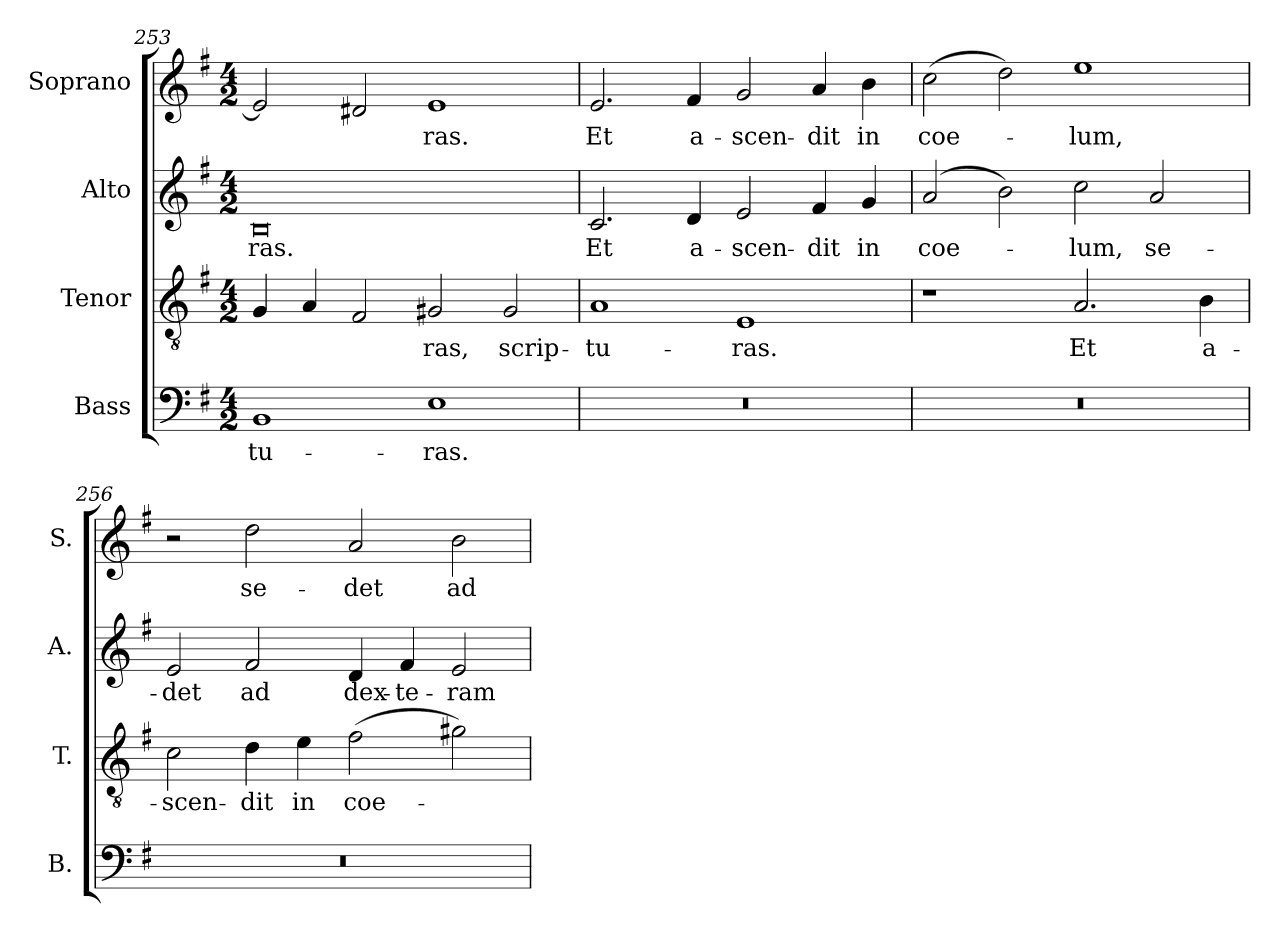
**kern	**text	**kern	**text	**kern	**text	**kern	**text
*part4	*part4	*part3	*part3	*part2	*part2	*part1	*part1
*staff4	*staff4	*staff3	*staff3	*staff2	*staff2	*staff1	*staff1
*I"Bass	*	*I"Tenor	*	*I"Alto	*	*I"Soprano	*
*I'B.	*	*I'T.	*	*I'A.	*	*I'S.	*
*clefF4	*	*clefGv2	*	*clefG2	*	*clefG2	*
*	*	*ITrd7c12	*	*	*	*	*
*k[f#]	*	*k[f#]	*	*k[f#]	*	*k[f#]	*
*G:	*	*G:	*	*G:	*	*G:	*
*M4/2	*	*M4/2	*	*M4/2	*	*M4/2	*
=253	=253	=253	=253	=253	=253	=253	=253
!	!LO:LY:b:color=#000000	!	!	!	!	!	!
!	!	!	!	!	!LO:LY:b:color=#000000	!	!
1BBi	-tu-	4GGi/	.	0Bi	-ras.	2ei/]	.
.	.	4AAi/	.	.	.	.	.
.	.	2FF#i/	.	.	.	2d#Xi/	.
!	!LO:LY:b:color=#000000	!	!	!	!	!	!
!	!	!	!LO:LY:b:color=#000000	!	!	!	!
!	!	!	!	!	!	!	!LO:LY:b:color=#000000
1Ei	-ras.	2GG#Xi/	-ras,	.	.	1ei	-ras.
!	!	!	!LO:LY:b:color=#000000	!	!	!	!
.	.	2GG#i/	scrip-	.	.	.	.
!!LO:LB:g=z
=254	=254	=254	=254	=254	=254	=254	=254
!LO:N:vis=1	!	!	!	!	!	!	!
!	!	!	!LO:LY:b:color=#000000	!	!	!	!
!	!	!	!	!	!LO:LY:b:color=#000000	!	!
!	!	!	!	!	!	!	!LO:LY:b:color=#000000
0r	.	1AAi	-tu-	2.ci/	Et	2.ei/	Et
!	!	!	!	!	!LO:LY:b:color=#000000	!	!
!	!	!	!	!	!	!	!LO:LY:b:color=#000000
.	.	.	.	4di/	a-	4f#i/	a-
!	!	!	!LO:LY:b:color=#000000	!	!	!	!
!	!	!	!	!	!LO:LY:b:color=#000000	!	!
!	!	!	!	!	!	!	!LO:LY:b:color=#000000
.	.	1EEi	-ras.	2ei/	-scen-	2gi/	-scen-
!	!	!	!	!	!LO:LY:b:color=#000000	!	!
!	!	!	!	!	!	!	!LO:LY:b:color=#000000
.	.	.	.	4f#i/	-dit	4ai/	-dit
!	!	!	!	!	!LO:LY:b:color=#000000	!	!
!	!	!	!	!	!	!	!LO:LY:b:color=#000000
.	.	.	.	4gi/	in	4bi\	in
=255	=255	=255	=255	=255	=255	=255	=255
!LO:N:vis=1	!	!	!	!	!	!	!
!	!	!	!	!	!LO:LY:b:color=#000000	!	!
!	!	!	!	!	!	!	!LO:LY:b:color=#000000
0r	.	1r	.	(2ai/	coe-	(2cci\	coe-
.	.	.	.	2bi\)	.	2ddi\)	.
!	!	!	!LO:LY:b:color=#000000	!	!	!	!
!	!	!	!	!	!LO:LY:b:color=#000000	!	!
!	!	!	!	!	!	!	!LO:LY:b:color=#000000
.	.	2.AAi/	Et	2cci\	-lum,	1eei	-lum,
!	!	!	!	!	!LO:LY:b:color=#000000	!	!
.	.	.	.	2ai/	se-	.	.
!	!	!	!LO:LY:b:color=#000000	!	!	!	!
.	.	4BBi\	a-	.	.	.	.
=256	=256	=256	=256	=256	=256	=256	=256
!LO:N:vis=1	!	!	!	!	!	!	!
!	!	!	!LO:LY:b:color=#000000	!	!	!	!
!	!	!	!	!	!LO:LY:b:color=#000000	!	!
0r	.	2Ci\	-scen-	2ei/	-det	2r	.
!	!	!	!LO:LY:b:color=#000000	!	!	!	!
!	!	!	!	!	!LO:LY:b:color=#000000	!	!
!	!	!	!	!	!	!	!LO:LY:b:color=#000000
.	.	4Di\	-dit	2f#i/	ad	2ddi\	se-
!	!	!	!LO:LY:b:color=#000000	!	!	!	!
.	.	4Ei\	in	.	.	.	.
!	!	!	!LO:LY:b:color=#000000	!	!	!	!
!	!	!	!	!	!LO:LY:b:color=#000000	!	!
!	!	!	!	!	!	!	!LO:LY:b:color=#000000
.	.	(2F#i\	coe-	4di/	dex-	2ai/	-det
!	!	!	!	!	!LO:LY:b:color=#000000	!	!
.	.	.	.	4f#i/	-te-	.	.
!	!	!	!	!	!LO:LY:b:color=#000000	!	!
!	!	!	!	!	!	!	!LO:LY:b:color=#000000
.	.	2G#Xi\)	.	2ei/	-ram	2bi\	ad
=	=	=	=	=	=	=	=
*-	*-	*-	*-	*-	*-	*-	*-
